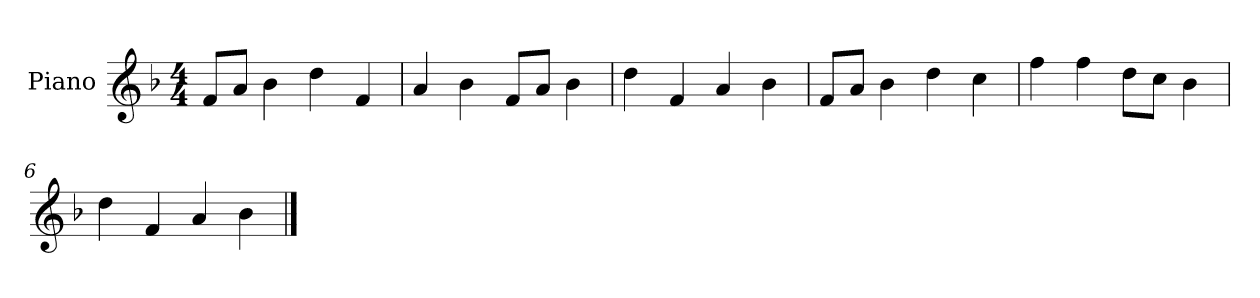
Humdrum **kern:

**kern
*part1
*staff1
*I"Piano
*I'P-no
*clefG2
*k[b-]
*M4/4
*MM90
=1
8f/L
8a/J
4b-\
4dd\
4f/
=2
4a/
4b-\
8f/L
8a/J
4b-\
=3
4dd\
4f/
4a/
4b-\
=4
8f/L
8a/J
4b-\
4dd\
4cc\
=5
4ff\
4ff\
8dd\L
8cc\J
4b-\
=6
4dd\
4f/
4a/
4b-\
==
*-
